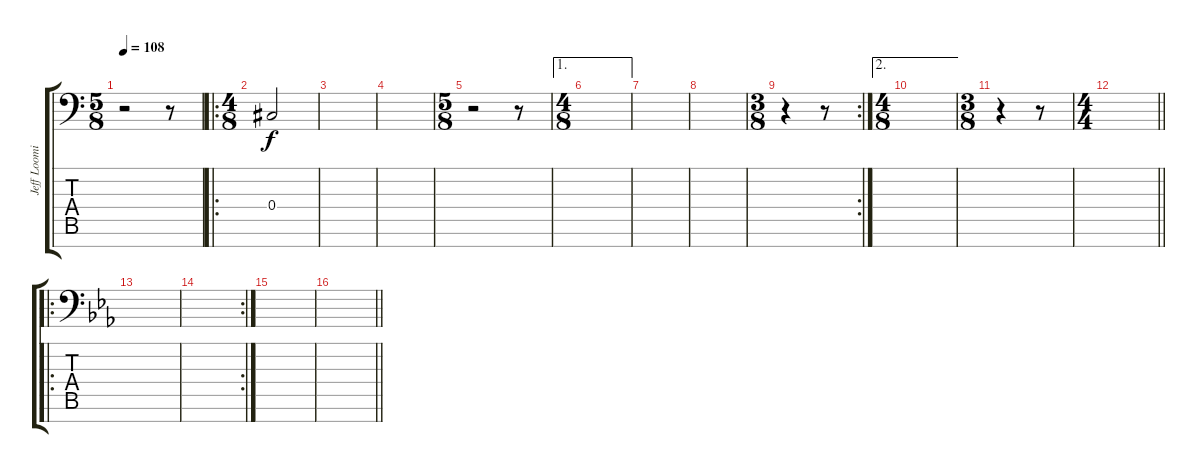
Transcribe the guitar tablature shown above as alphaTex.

\track ("Jeff Loomis Sitar" "Jeff Loomi") {instrument sitar}
\staff {score tabs}
\tuning (Eb4 Bb3 Gb3 Db3 Ab2 Eb2 Bb1) {hide}
\ts (5 8)
\tempo 108
\clef f4
\ks c
r.2{dy f instrument sitar} r.8 |
\ro
\ts (4 8)
0.4.2 |
|
|
\ts (5 8)
r.2 r.8 |
\ae 1
\ts (4 8)
|
|
|
\rc 2
\ts (3 8)
r.4 r.8 |
\ae 2
\ts (4 8)
|
\ts (3 8)
r.4 r.8 |
\ts (4 4)
\barLineRight lightlight
|
\ro
\ks eb
|
\rc 2
|
|
\barLineRight lightlight
